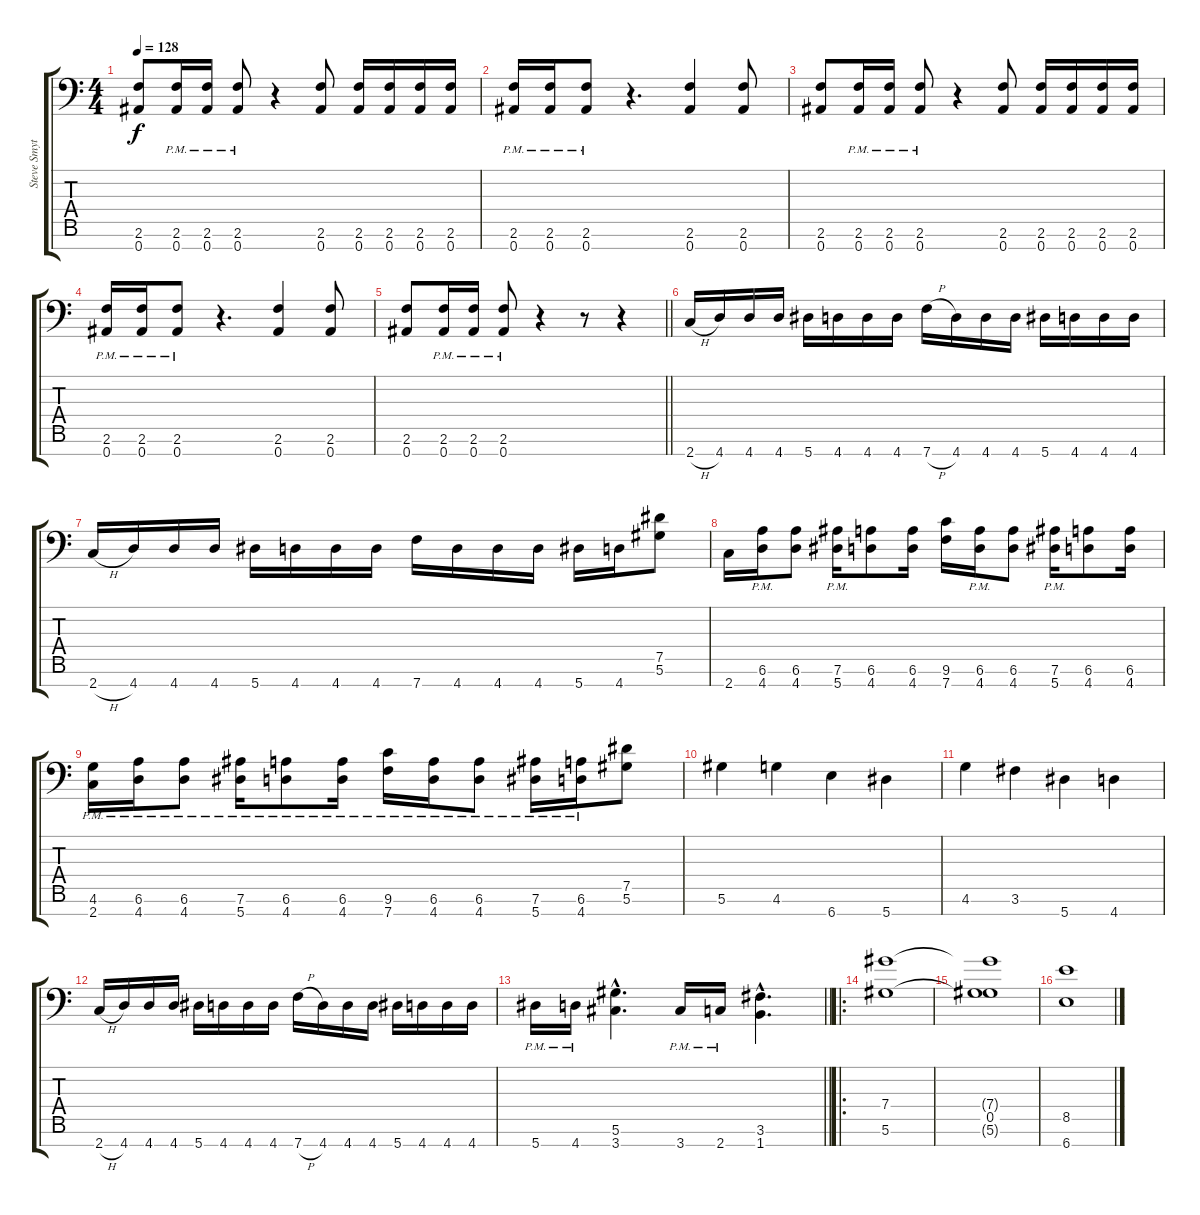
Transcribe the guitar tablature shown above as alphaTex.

\track ("Steve Smyth Rhythm" "Steve Smyt") {instrument distortionguitar}
\staff {score tabs}
\tuning (Eb4 Bb3 Gb3 Db3 Ab2 Eb2 Bb1) {hide}
\ts (4 4)
\tempo 128
\clef f4
\ks c
(2.6 0.7).8{dy f} (2.6{pm} 0.7{pm}).16 (2.6{pm} 0.7{pm}).16 (2.6{pm} 0.7{pm}).8 r.4 (2.6 0.7).8 (2.6 0.7).16 (2.6 0.7).16 (2.6 0.7).16 (2.6 0.7).16 |
(2.6{pm} 0.7{pm}).16 (2.6{pm} 0.7{pm}).16 (2.6{pm} 0.7{pm}).8 r.4{d} (2.6 0.7).4 (2.6 0.7).8 |
(2.6 0.7).8 (2.6{pm} 0.7{pm}).16 (2.6{pm} 0.7{pm}).16 (2.6{pm} 0.7{pm}).8 r.4 (2.6 0.7).8 (2.6 0.7).16 (2.6 0.7).16 (2.6 0.7).16 (2.6 0.7).16 |
(2.6{pm} 0.7{pm}).16 (2.6{pm} 0.7{pm}).16 (2.6{pm} 0.7{pm}).8 r.4{d} (2.6 0.7).4 (2.6 0.7).8 |
\barLineRight lightlight
(2.6 0.7).8 (2.6{pm} 0.7{pm}).16 (2.6{pm} 0.7{pm}).16 (2.6{pm} 0.7{pm}).8 r.4 r.8 r.4 |
2.7{h}.16 4.7.16 4.7.16 4.7.16 5.7.16 4.7.16 4.7.16 4.7.16 7.7{h}.16 4.7.16 4.7.16 4.7.16 5.7.16 4.7.16 4.7.16 4.7.16 |
2.7{h}.16 4.7.16 4.7.16 4.7.16 5.7.16 4.7.16 4.7.16 4.7.16 7.7.16 4.7.16 4.7.16 4.7.16 5.7.16 4.7.16 (7.5 5.6).8 |
2.7.16 (6.6{pm} 4.7{pm}).16 (6.6 4.7).8 (7.6{pm} 5.7{pm}).16 (6.6 4.7).8 (6.6 4.7).16 (9.6 7.7).16 (6.6{pm} 4.7{pm}).16 (6.6 4.7).8 (7.6{pm} 5.7{pm}).16 (6.6 4.7).8 (6.6 4.7).16 |
(4.6{pm} 2.7{pm}).16 (6.6{pm} 4.7{pm}).16 (6.6{pm} 4.7{pm}).8 (7.6{pm} 5.7{pm}).16 (6.6{pm} 4.7{pm}).8 (6.6{pm} 4.7{pm}).16 (9.6{pm} 7.7{pm}).16 (6.6{pm} 4.7{pm}).16 (6.6{pm} 4.7{pm}).8 (7.6{pm} 5.7{pm}).16 (6.6{pm} 4.7{pm}).16 (7.5 5.6).8 |
5.6.4 4.6.4 6.7.4 5.7.4 |
4.6.4 3.6.4 5.7.4 4.7.4 |
2.7{h}.16 4.7.16 4.7.16 4.7.16 5.7.16 4.7.16 4.7.16 4.7.16 7.7{h}.16 4.7.16 4.7.16 4.7.16 5.7.16 4.7.16 4.7.16 4.7.16 |
\barLineRight lightlight
5.7{pm}.16 4.7{pm}.16 (5.6{hac} 3.7{hac}).4{d} 3.7{pm}.16 2.7{pm}.16 (3.6{hac} 1.7{hac}).4{d} |
\ro
(7.4 5.6).1{volume 11 balance 8 instrument choiraahs} |
(7.4{t} 0.5 5.6{t}).1 |
(8.5 6.7).1
